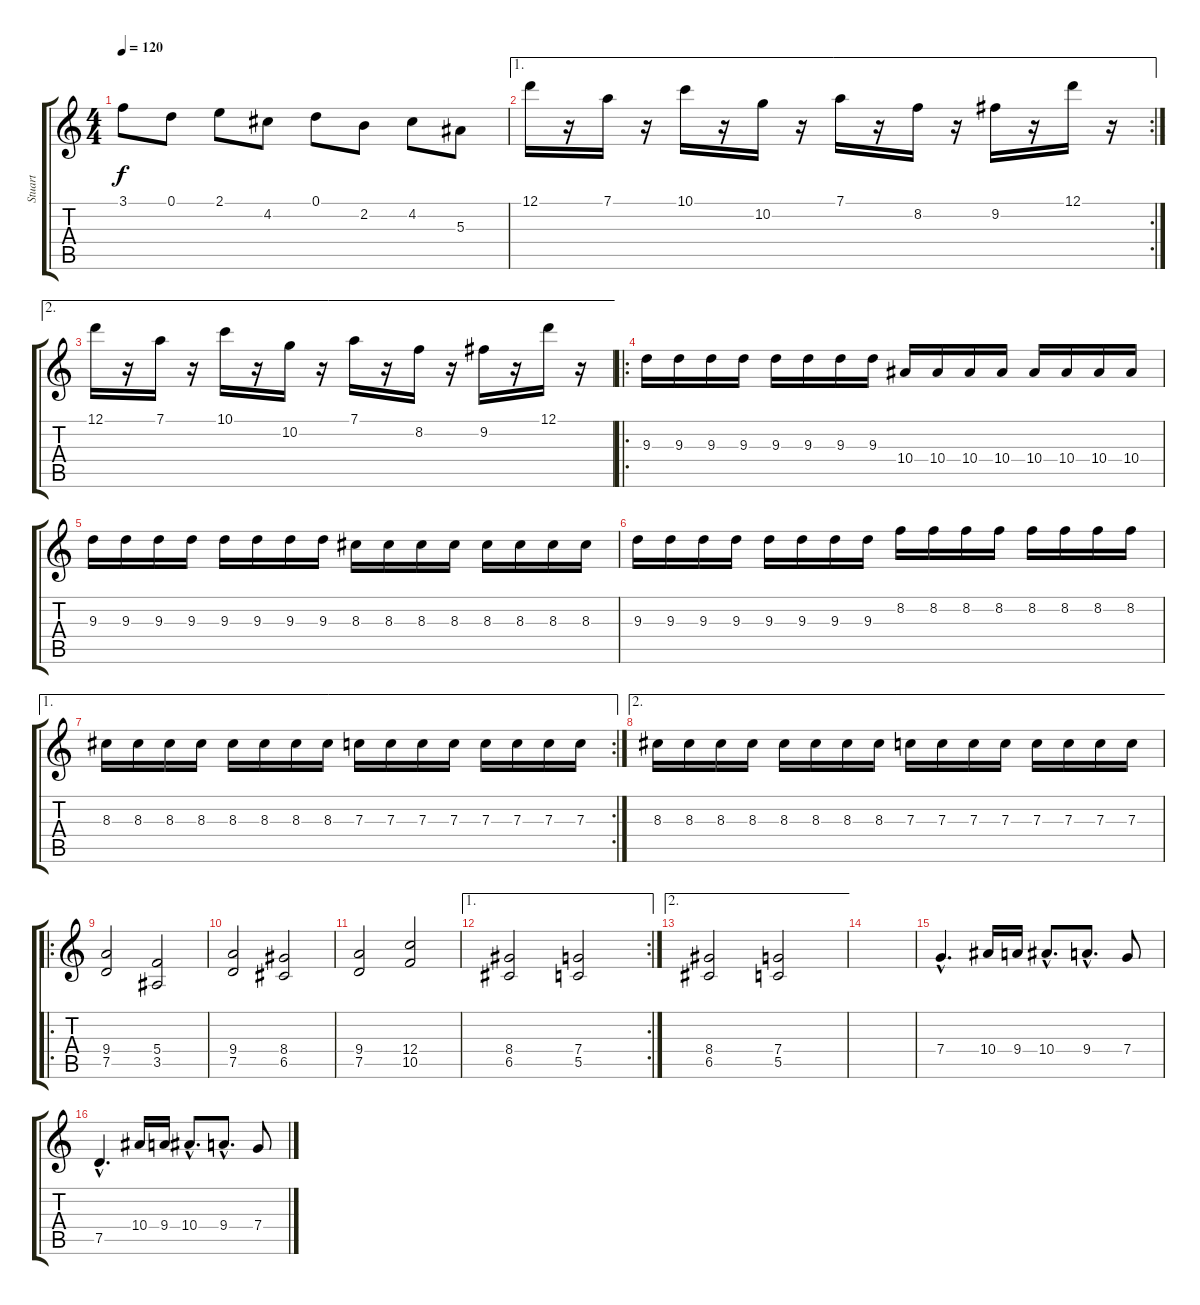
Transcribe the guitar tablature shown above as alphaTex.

\track ("Stuart" "Stuart") {instrument distortionguitar}
\staff {score tabs}
\tuning (D4 A3 F3 C3 G2 D2) {hide}
\ts (4 4)
\tempo 120
\clef g2
\ks c
3.1.8{dy f} 0.1.8 2.1.8 4.2.8 0.1.8 2.2.8 4.2.8 5.3.8 |
\ae 1
\rc 2
12.1.16 r.16 7.1.16 r.16 10.1.16 r.16 10.2.16 r.16 7.1.16 r.16 8.2.16 r.16 9.2.16 r.16 12.1.16 r.16 |
\ae 2
12.1.16 r.16 7.1.16 r.16 10.1.16 r.16 10.2.16 r.16 7.1.16 r.16 8.2.16 r.16 9.2.16 r.16 12.1.16 r.16 |
\ro
9.3.16{balance 16 instrument distortionguitar} 9.3.16 9.3.16 9.3.16 9.3.16 9.3.16 9.3.16 9.3.16 10.4.16 10.4.16 10.4.16 10.4.16 10.4.16 10.4.16 10.4.16 10.4.16 |
9.3.16 9.3.16 9.3.16 9.3.16 9.3.16 9.3.16 9.3.16 9.3.16 8.3.16 8.3.16 8.3.16 8.3.16 8.3.16 8.3.16 8.3.16 8.3.16 |
9.3.16 9.3.16 9.3.16 9.3.16 9.3.16 9.3.16 9.3.16 9.3.16 8.2.16 8.2.16 8.2.16 8.2.16 8.2.16 8.2.16 8.2.16 8.2.16 |
\ae 1
\rc 2
8.3.16 8.3.16 8.3.16 8.3.16 8.3.16 8.3.16 8.3.16 8.3.16 7.3.16 7.3.16 7.3.16 7.3.16 7.3.16 7.3.16 7.3.16 7.3.16 |
\ae 2
8.3.16 8.3.16 8.3.16 8.3.16 8.3.16 8.3.16 8.3.16 8.3.16 7.3.16 7.3.16 7.3.16 7.3.16 7.3.16 7.3.16 7.3.16 7.3.16 |
\ro
(9.4 7.5).2 (5.4 3.5).2 |
(9.4 7.5).2 (8.4 6.5).2 |
(9.4 7.5).2 (12.4 10.5).2 |
\ae 1
\rc 2
(8.4 6.5).2 (7.4 5.5).2 |
\ae 2
(8.4 6.5).2 (7.4 5.5).2 |
|
7.4{hac}.4{d} 10.4.16 9.4.16 10.4{hac}.8{d} 9.4{hac}.8{d} 7.4.8 |
7.5{hac}.4{d} 10.4.16 9.4.16 10.4{hac}.8{d} 9.4{hac}.8{d} 7.4.8
